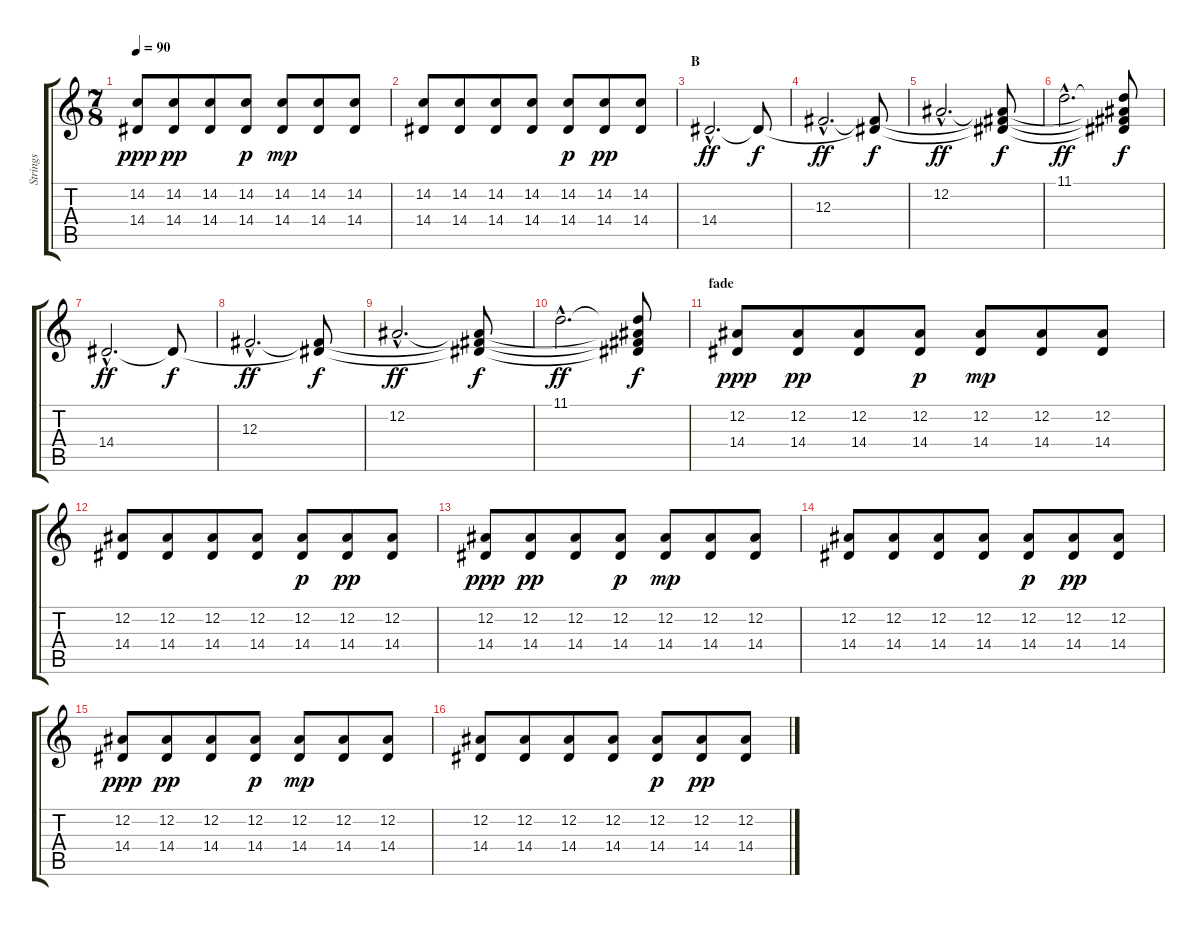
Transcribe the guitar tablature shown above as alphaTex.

\track ("Strings" "Strings") {instrument stringensemble1}
\staff {score tabs}
\tuning (Eb4 Bb3 Gb3 Db3 Ab2 Eb2) {hide}
\ts (7 8)
\tempo 90
\clef g2
\ks c
(14.2 14.4).8{dy ppp} (14.2 14.4).8{dy pp} (14.2 14.4).8 (14.2 14.4).8{dy p} (14.2 14.4).8{dy mp} (14.2 14.4).8 (14.2 14.4).8 |
(14.2 14.4).8 (14.2 14.4).8 (14.2 14.4).8 (14.2 14.4).8 (14.2 14.4).8{dy p} (14.2 14.4).8{dy pp} (14.2 14.4).8 |
\section ("" "B")
14.4{hac}.2{d dy ff} 14.4{t}.8{dy f} |
12.3{hac}.2{d dy ff} (12.3{t} 14.4{t}).8{dy f} |
12.2{hac}.2{d dy ff} (12.2{t} 12.3{t} 14.4{t}).8{dy f} |
11.1{hac}.2{d dy ff} (11.1{t} 12.2{t} 12.3{t} 14.4{t}).8{dy f} |
14.4{hac}.2{d dy ff} 14.4{t}.8{dy f} |
12.3{hac}.2{d dy ff} (12.3{t} 14.4{t}).8{dy f} |
12.2{hac}.2{d dy ff} (12.2{t} 12.3{t} 14.4{t}).8{dy f} |
11.1{hac}.2{d dy ff} (11.1{t} 12.2{t} 12.3{t} 14.4{t}).8{dy f} |
\section ("" "fade")
(12.2 14.4).8{dy ppp} (12.2 14.4).8{dy pp} (12.2 14.4).8 (12.2 14.4).8{dy p} (12.2 14.4).8{dy mp} (12.2 14.4).8 (12.2 14.4).8 |
(12.2 14.4).8 (12.2 14.4).8 (12.2 14.4).8 (12.2 14.4).8 (12.2 14.4).8{dy p} (12.2 14.4).8{dy pp} (12.2 14.4).8 |
(12.2 14.4).8{dy ppp} (12.2 14.4).8{dy pp} (12.2 14.4).8 (12.2 14.4).8{dy p} (12.2 14.4).8{dy mp} (12.2 14.4).8 (12.2 14.4).8 |
(12.2 14.4).8 (12.2 14.4).8 (12.2 14.4).8 (12.2 14.4).8 (12.2 14.4).8{dy p} (12.2 14.4).8{dy pp} (12.2 14.4).8 |
(12.2 14.4).8{dy ppp} (12.2 14.4).8{dy pp} (12.2 14.4).8 (12.2 14.4).8{dy p} (12.2 14.4).8{dy mp} (12.2 14.4).8 (12.2 14.4).8 |
(12.2 14.4).8 (12.2 14.4).8 (12.2 14.4).8 (12.2 14.4).8 (12.2 14.4).8{dy p} (12.2 14.4).8{dy pp} (12.2 14.4).8
